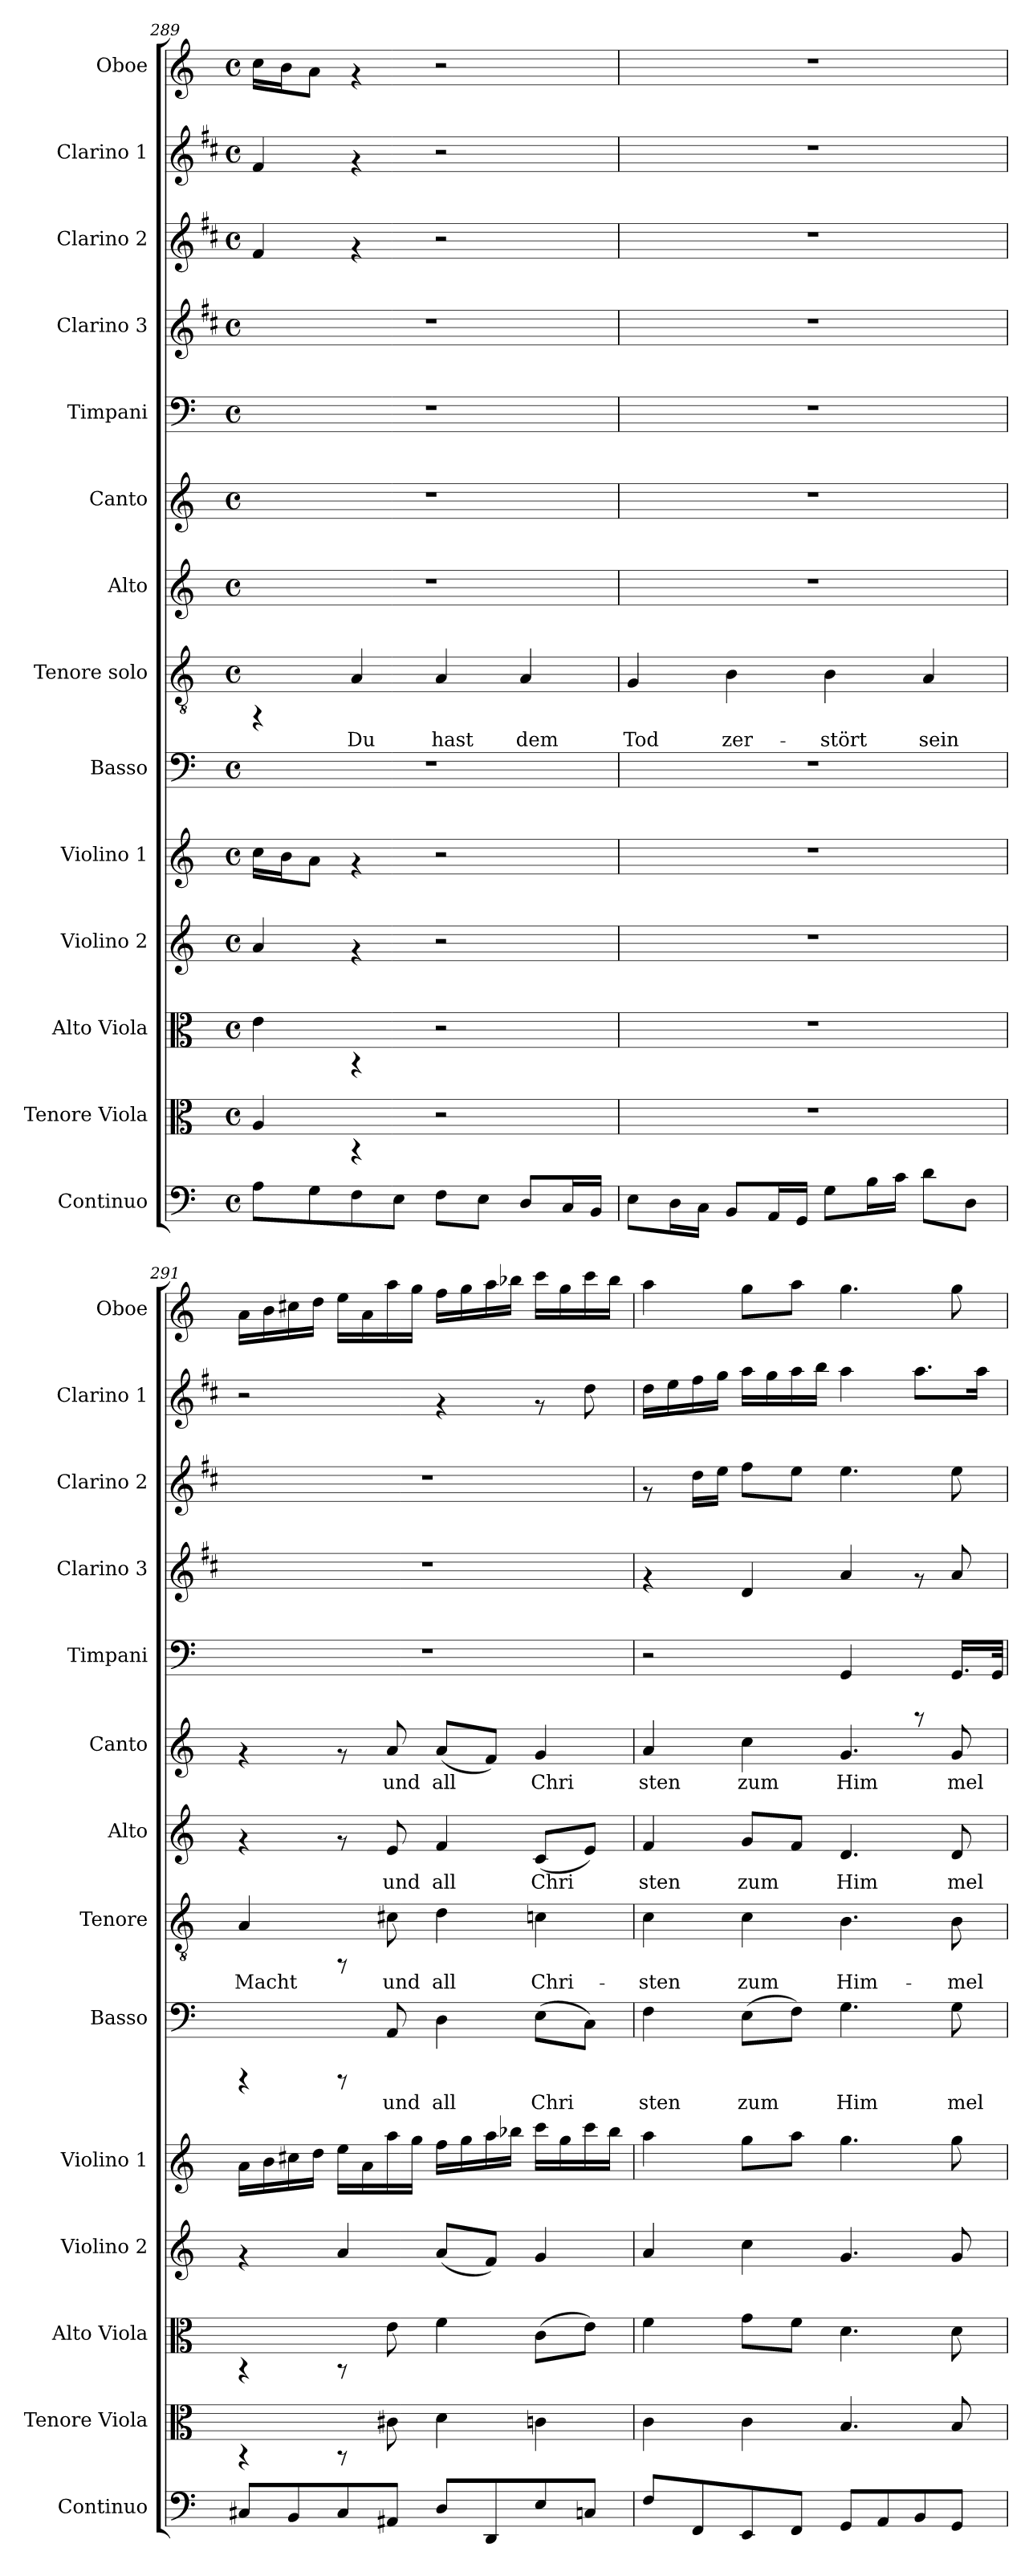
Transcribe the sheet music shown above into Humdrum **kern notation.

**kern	**kern	**kern	**kern	**kern	**kern	**text	**kern	**text	**kern	**text	**kern	**text	**kern	**kern	**kern	**kern	**kern
*part14	*part13	*part12	*part11	*part10	*part9	*part9	*part8	*part8	*part7	*part7	*part6	*part6	*part5	*part4	*part3	*part2	*part1
*staff14	*staff13	*staff12	*staff11	*staff10	*staff9	*staff9	*staff8	*staff8	*staff7	*staff7	*staff6	*staff6	*staff5	*staff4	*staff3	*staff2	*staff1
*I"Continuo	*I"Tenore Viola	*I"Alto Viola	*I"Violino 2	*I"Violino 1	*I"Basso	*	*I"Tenore solo	*	*I"Alto	*	*I"Canto	*	*I"Timpani	*I"Clarino 3	*I"Clarino 2	*I"Clarino 1	*I"Oboe
*I'Continuo	*I'Tenore Viola	*I'Alto Viola	*I'Violino 2	*I'Violino 1	*I'Basso	*	*I'Tenore	*	*I'Alto	*	*I'Canto	*	*I'Timpani	*I'Clarino 3	*I'Clarino 2	*I'Clarino 1	*I'Oboe
*clefF4	*clefC3	*clefC3	*clefG2	*clefG2	*clefF4	*	*clefGv2	*	*clefG2	*	*clefG2	*	*clefF4	*clefG2	*clefG2	*clefG2	*clefG2
*	*	*	*	*	*	*	*	*	*	*	*	*	*	*ITrd1c2	*ITrd1c2	*ITrd1c2	*
*k[]	*k[]	*k[]	*k[]	*k[]	*k[]	*	*k[]	*	*k[]	*	*k[]	*	*k[]	*k[]	*k[]	*k[]	*k[]
*C:	*C:	*C:	*C:	*C:	*C:	*	*C:	*	*C:	*	*C:	*	*C:	*C:	*C:	*C:	*C:
*M4/4	*M4/4	*M4/4	*M4/4	*M4/4	*M4/4	*	*M4/4	*	*M4/4	*	*M4/4	*	*M4/4	*M4/4	*M4/4	*M4/4	*M4/4
*met(c)	*met(c)	*met(c)	*met(c)	*met(c)	*met(c)	*	*met(c)	*	*met(c)	*	*met(c)	*	*met(c)	*met(c)	*met(c)	*met(c)	*met(c)
=289	=289	=289	=289	=289	=289	=289	=289	=289	=289	=289	=289	=289	=289	=289	=289	=289	=289
8A\L	4A/	4e\	4a/	16cc\L	1r	.	4rFF	.	1r	.	1r	.	1r	1r	4e/	4e/	16cc\L
.	.	.	.	16b\	.	.	.	.	.	.	.	.	.	.	.	.	16b\
8G\	.	.	.	8a\J	.	.	.	.	.	.	.	.	.	.	.	.	8a\J
!	!	!	!	!	!	!	!	!LO:LY:b	!	!	!	!	!	!	!	!	!
8F\	4rAA	4rAA	4rf	4rf	.	.	4A/	Du	.	.	.	.	.	.	4rf	4rf	4rf
8E\J	.	.	.	.	.	.	.	.	.	.	.	.	.	.	.	.	.
!	!	!	!	!	!	!	!	!LO:LY:b	!	!	!	!	!	!	!	!	!
8F\L	2r	2r	2r	2r	.	.	4A/	hast	.	.	.	.	.	.	2r	2r	2r
8E\J	.	.	.	.	.	.	.	.	.	.	.	.	.	.	.	.	.
!	!	!	!	!	!	!	!	!LO:LY:b	!	!	!	!	!	!	!	!	!
8D/L	.	.	.	.	.	.	4A/	dem	.	.	.	.	.	.	.	.	.
16C/	.	.	.	.	.	.	.	.	.	.	.	.	.	.	.	.	.
16BB/J	.	.	.	.	.	.	.	.	.	.	.	.	.	.	.	.	.
=290	=290	=290	=290	=290	=290	=290	=290	=290	=290	=290	=290	=290	=290	=290	=290	=290	=290
!	!	!	!	!	!	!	!	!LO:LY:b	!	!	!	!	!	!	!	!	!
8E\L	1r	1r	1r	1r	1r	.	4G/	Tod	1r	.	1r	.	1r	1r	1r	1r	1r
16D\	.	.	.	.	.	.	.	.	.	.	.	.	.	.	.	.	.
16C\J	.	.	.	.	.	.	.	.	.	.	.	.	.	.	.	.	.
!	!	!	!	!	!	!	!	!LO:LY:b	!	!	!	!	!	!	!	!	!
8BB/L	.	.	.	.	.	.	4B\	zer-	.	.	.	.	.	.	.	.	.
16AA/	.	.	.	.	.	.	.	.	.	.	.	.	.	.	.	.	.
16GG/J	.	.	.	.	.	.	.	.	.	.	.	.	.	.	.	.	.
!	!	!	!	!	!	!	!	!LO:LY:b	!	!	!	!	!	!	!	!	!
8G\L	.	.	.	.	.	.	4B\	-stört	.	.	.	.	.	.	.	.	.
16B\	.	.	.	.	.	.	.	.	.	.	.	.	.	.	.	.	.
16c\J	.	.	.	.	.	.	.	.	.	.	.	.	.	.	.	.	.
!	!	!	!	!	!	!	!	!LO:LY:b	!	!	!	!	!	!	!	!	!
8d\L	.	.	.	.	.	.	4A/	sein	.	.	.	.	.	.	.	.	.
8D\J	.	.	.	.	.	.	.	.	.	.	.	.	.	.	.	.	.
=291	=291	=291	=291	=291	=291	=291	=291	=291	=291	=291	=291	=291	=291	=291	=291	=291	=291
!	!	!	!	!	!	!	!	!LO:LY:b	!	!	!	!	!	!	!	!	!
8C#X/L	4rAA	4rAA	4rf	16a\L	4rCCC	.	4A/	Macht	4rf	.	4rf	.	1r	1r	1r	2r	16a\L
.	.	.	.	16b\	.	.	.	.	.	.	.	.	.	.	.	.	16b\
8BB/	.	.	.	16cc#X\	.	.	.	.	.	.	.	.	.	.	.	.	16cc#X\
.	.	.	.	16dd\J	.	.	.	.	.	.	.	.	.	.	.	.	16dd\J
8C#/	8rAA	8rAA	4a/	16ee\L	8rCCC	.	8rFF	.	8rf	.	8rf	.	.	.	.	.	16ee\L
.	.	.	.	16a\	.	.	.	.	.	.	.	.	.	.	.	.	16a\
!	!	!	!	!	!	!LO:LY:b:cj	!	!LO:LY:b	!	!LO:LY:b:cj	!	!LO:LY:b:cj	!	!	!	!	!
8AA#/J	8c#X\	8e\	.	16aa\	8AA/	und	8c#X\	und	8e/	und	8a/	und	.	.	.	.	16aa\
.	.	.	.	16gg\J	.	.	.	.	.	.	.	.	.	.	.	.	16gg\J
!	!	!	!	!	!	!LO:LY:b:cj	!	!LO:LY:b	!	!LO:LY:b:cj	!	!LO:LY:b:cj	!	!	!	!	!
8D/L	4d\	4f\	(<8a/L	16ff\L	4D\	all	4d\	all	4f/	all	(<8a/L	all	.	.	.	4rf	16ff\L
.	.	.	.	16gg\	.	.	.	.	.	.	.	.	.	.	.	.	16gg\
!	!	!	!	!	!	!	!	!	!	!	!	!LO:LY:b:cj	!	!	!	!	!
8DD/	.	.	8f/J)	16aa\	.	.	.	.	.	.	8f/J)	.	.	.	.	.	16aa\
.	.	.	.	16bb-X\J	.	.	.	.	.	.	.	.	.	.	.	.	16bb-X\J
!	!	!	!	!	!	!LO:LY:b:cj	!	!LO:LY:b	!	!LO:LY:b:cj	!	!LO:LY:b:cj	!	!	!	!	!
8E/	4cn\	(>8c\L	4g/	16ccc\L	(>8E\L	Chri	4cn\	Chri-	(<8c/L	Chri	4g/	Chri	.	.	.	8rf	16ccc\L
.	.	.	.	16gg\	.	.	.	.	.	.	.	.	.	.	.	.	16gg\
!	!	!	!	!	!	!LO:LY:b:cj	!	!	!	!LO:LY:b:cj	!	!	!	!	!	!	!
8Cn/J	.	8e\J)	.	16ccc\	8C\J)	.	.	.	8e/J)	.	.	.	.	.	.	8cc\	16ccc\
.	.	.	.	16bb-\J	.	.	.	.	.	.	.	.	.	.	.	.	16bb-\J
=292	=292	=292	=292	=292	=292	=292	=292	=292	=292	=292	=292	=292	=292	=292	=292	=292	=292
!	!	!	!	!	!	!LO:LY:b:cj	!	!LO:LY:b	!	!LO:LY:b:cj	!	!LO:LY:b:cj	!	!	!	!	!
8F/L	4c\	4f\	4a/	4aa\	4F\	sten	4c\	-sten	4f/	sten	4a/	sten	2r	4rf	8rf	16cc\L	4aa\
.	.	.	.	.	.	.	.	.	.	.	.	.	.	.	.	16dd\	.
8FF/	.	.	.	.	.	.	.	.	.	.	.	.	.	.	16cc\L	16ee\	.
.	.	.	.	.	.	.	.	.	.	.	.	.	.	.	16dd\J	16ff\J	.
!	!	!	!	!	!	!LO:LY:b:cj	!	!LO:LY:b	!	!LO:LY:b:cj	!	!LO:LY:b:cj	!	!	!	!	!
8EE/	4c\	8g\L	4cc\	8gg\L	(>8E\L	zum	4c\	zum	8g/L	zum	4cc\	zum	.	4c/	8ee\L	16gg\L	8gg\L
.	.	.	.	.	.	.	.	.	.	.	.	.	.	.	.	16ff\	.
!	!	!	!	!	!	!LO:LY:b:cj	!	!	!	!LO:LY:b:cj	!	!	!	!	!	!	!
8FF/J	.	8f\J	.	8aa\J	8F\J)	.	.	.	8f/J	.	.	.	.	.	8dd\J	16gg\	8aa\J
.	.	.	.	.	.	.	.	.	.	.	.	.	.	.	.	16aa\J	.
!	!	!	!	!	!	!LO:LY:b:cj	!	!LO:LY:b	!	!LO:LY:b:cj	!	!LO:LY:b:cj	!	!	!	!	!
8GG/L	4.B/	4.d\	4.g/	4.gg\	4.G\	Him	4.B\	Him-	4.d/	Him	4.g/	Him	4GG/	4g/	4.dd\	4gg\	4.gg\
8AA/	.	.	.	.	.	.	.	.	.	.	.	.	.	.	.	.	.
8BB/	.	.	.	.	.	.	.	.	.	.	.	.	8rCCC	8rf	.	8.gg\L	.
!	!	!	!	!	!	!LO:LY:b:cj	!	!LO:LY:b	!	!LO:LY:b:cj	!	!LO:LY:b:cj	!	!	!	!	!
8GG/J	8B/	8d\	8g/	8gg\	8G\	mel	8B\	-mel	8d/	mel	8g/	mel	16.GG/L	8g/	8dd\	.	8gg\
.	.	.	.	.	.	.	.	.	.	.	.	.	.	.	.	16gg\J	.
.	.	.	.	.	.	.	.	.	.	.	.	.	32GG/J	.	.	.	.
=	=	=	=	=	=	=	=	=	=	=	=	=	=	=	=	=	=
*-	*-	*-	*-	*-	*-	*-	*-	*-	*-	*-	*-	*-	*-	*-	*-	*-	*-
